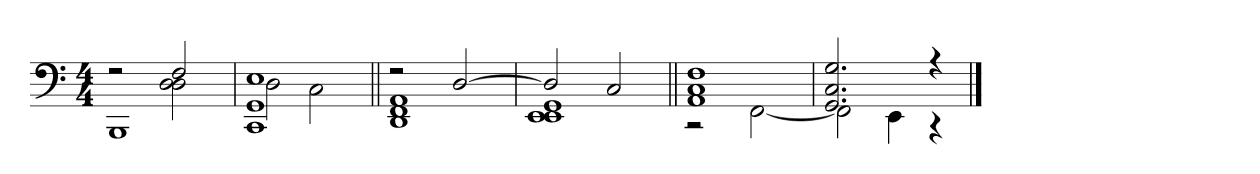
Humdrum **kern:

**kern
*part1
*staff1
*clefF4
*k[]
*M4/4
=1
*^
*	*^
2r	2ryy	1BBB
2F	2D 2D	.
*	*v	*v
=2	=2
1CC 1GG 1E	2D
.	2C
=3||	=3||
2r	1DD 1FF 1AA
[2D	.
=4	=4
2D]	1EE 1EE 1GG
2C	.
=5||	=5||
1AA 1C 1F	2r
.	[2FF
=6	=6
2.GG 2.C 2.G	2FF]
.	4EE
4r	4r
*v	*v
==
*-
